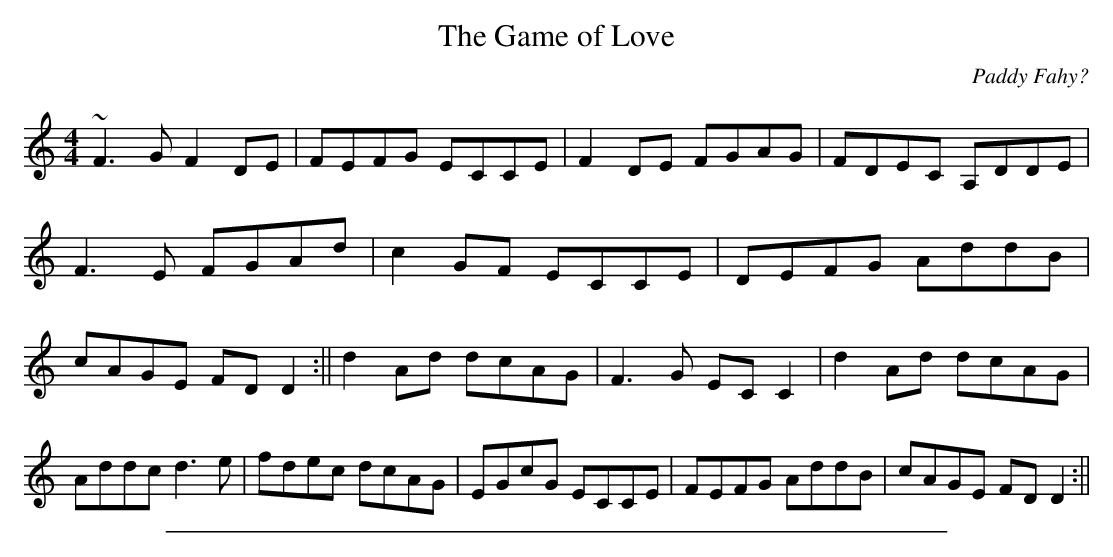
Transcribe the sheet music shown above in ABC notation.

X:1
T: The Game of Love
C:Paddy Fahy?
M:4/4
L:1/8
K:C
~F3G F2DE|FEFG ECCE|F2DE FGAG|FDEC A,DDE|\
F3E FGAd|c2GF ECCE|DEFG AddB|cAGE FDD2:||\
d2Ad dcAG|F3G ECC2|d2Ad dcAG|Addc d3e|\
fdec dcAG|EGcG ECCE|FEFG AddB|cAGE FDD2:||
